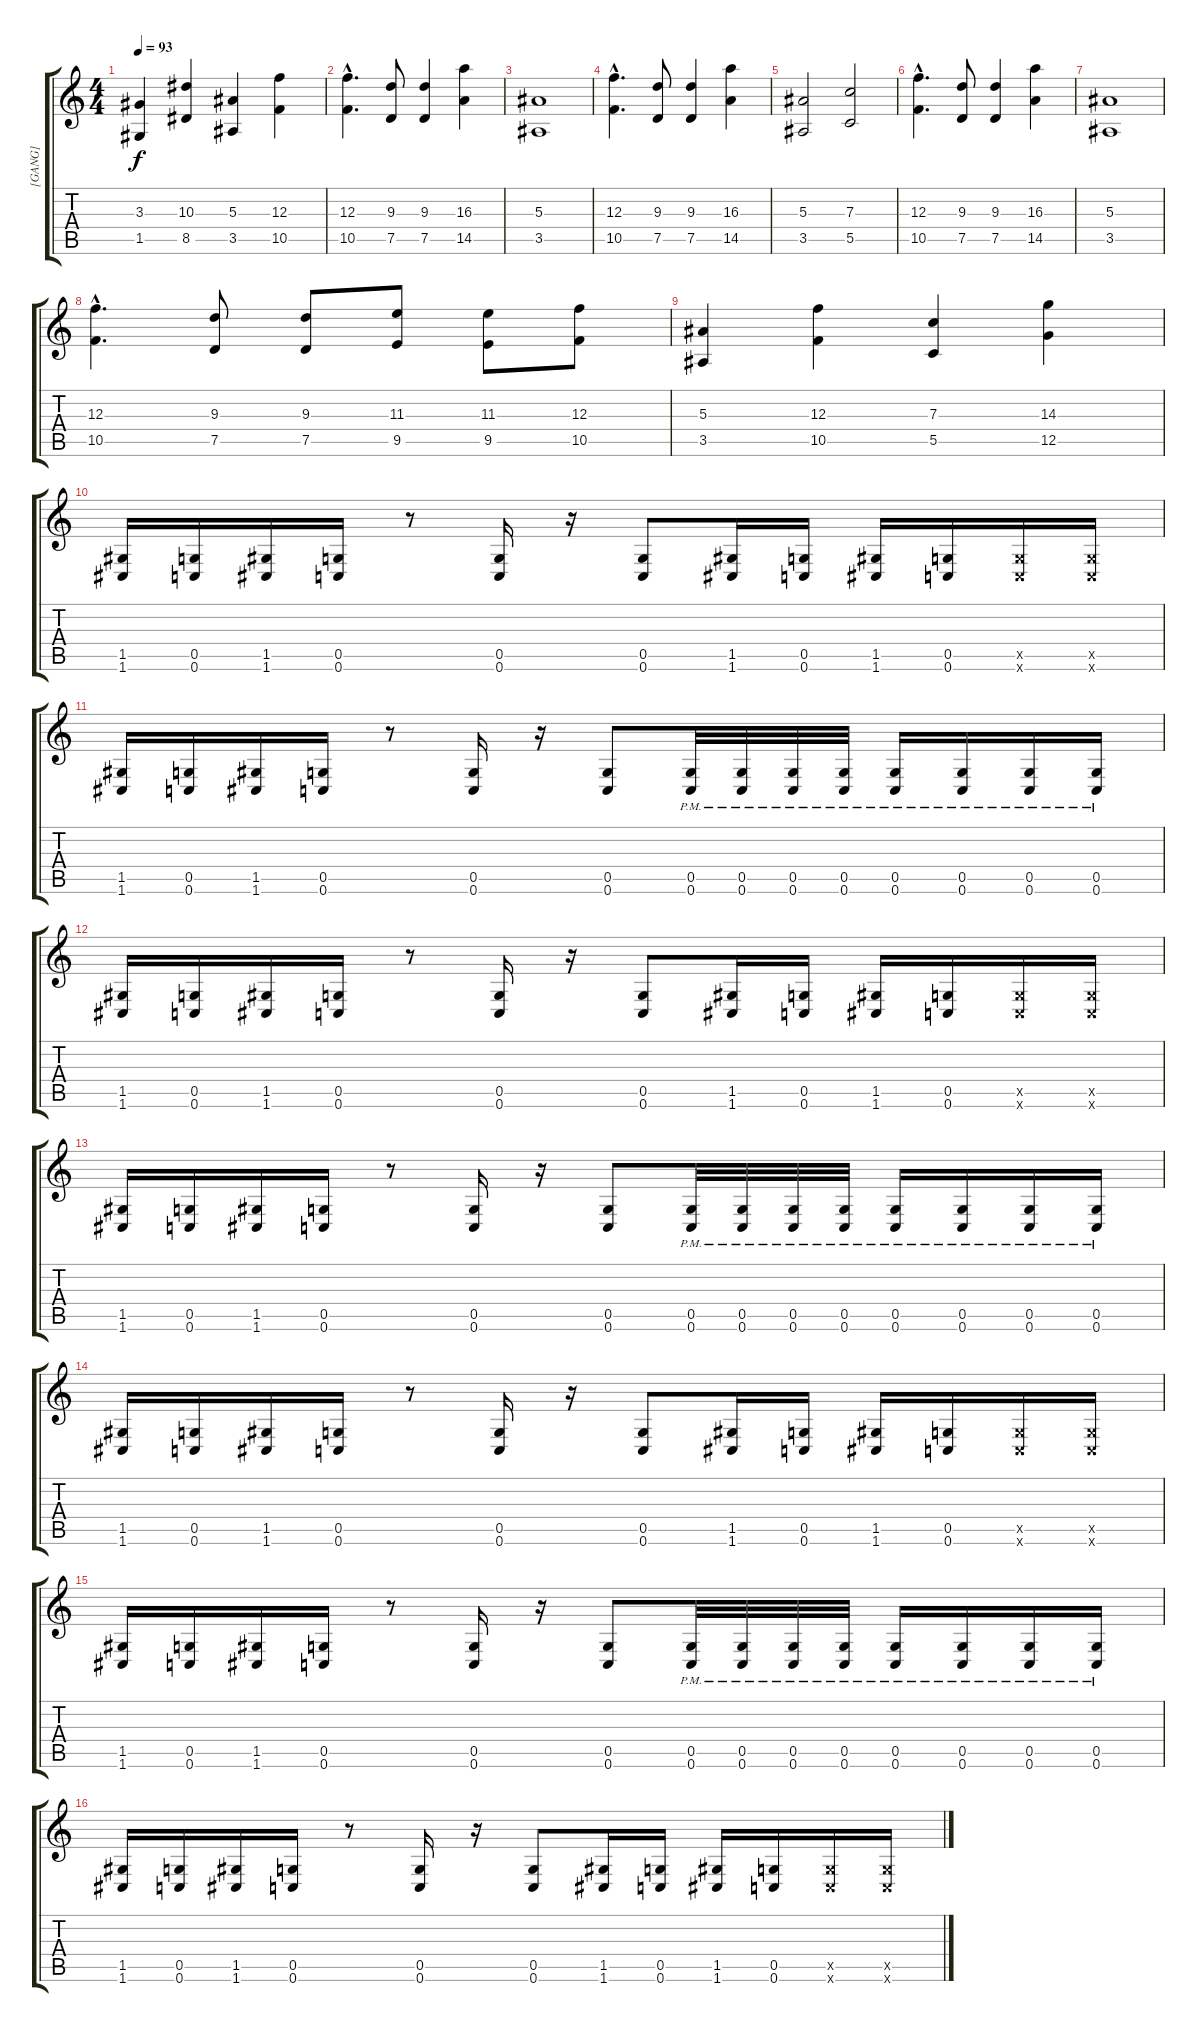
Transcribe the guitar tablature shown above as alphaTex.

\track ("[GANG]" "[GANG]") {instrument distortionguitar}
\staff {score tabs}
\tuning (D4 A3 F3 C3 G2 C2) {hide}
\ts (4 4)
\tempo 93
\clef g2
\ks c
(3.3 1.5).4{dy f} (10.3 8.5).4 (5.3 3.5).4 (12.3 10.5).4 |
(12.3{hac} 10.5{hac}).4{d} (9.3 7.5).8 (9.3 7.5).4 (16.3 14.5).4 |
(5.3 3.5).1 |
(12.3{hac} 10.5{hac}).4{d} (9.3 7.5).8 (9.3 7.5).4 (16.3 14.5).4 |
(5.3 3.5).2 (7.3 5.5).2 |
(12.3{hac} 10.5{hac}).4{d} (9.3 7.5).8 (9.3 7.5).4 (16.3 14.5).4 |
(5.3 3.5).1 |
(12.3{hac} 10.5{hac}).4{d} (9.3 7.5).8 (9.3 7.5).8 (11.3 9.5).8 (11.3 9.5).8 (12.3 10.5).8 |
(5.3 3.5).4 (12.3 10.5).4 (7.3 5.5).4 (14.3 12.5).4 |
(1.5 1.6).16 (0.5 0.6).16 (1.5 1.6).16 (0.5 0.6).16 r.8 (0.5 0.6).16 r.16 (0.5 0.6).8 (1.5 1.6).16 (0.5 0.6).16 (1.5 1.6).16 (0.5 0.6).16 (0.5{x} 0.6{x}).16 (0.5{x} 0.6{x}).16 |
(1.5 1.6).16 (0.5 0.6).16 (1.5 1.6).16 (0.5 0.6).16 r.8 (0.5 0.6).16 r.16 (0.5 0.6).8 (0.5{pm} 0.6).32 (0.5{pm} 0.6).32 (0.5{pm} 0.6).32 (0.5{pm} 0.6).32 (0.5{pm} 0.6).16 (0.5{pm} 0.6).16 (0.5{pm} 0.6).16 (0.5{pm} 0.6).16 |
(1.5 1.6).16 (0.5 0.6).16 (1.5 1.6).16 (0.5 0.6).16 r.8 (0.5 0.6).16 r.16 (0.5 0.6).8 (1.5 1.6).16 (0.5 0.6).16 (1.5 1.6).16 (0.5 0.6).16 (0.5{x} 0.6{x}).16 (0.5{x} 0.6{x}).16 |
(1.5 1.6).16 (0.5 0.6).16 (1.5 1.6).16 (0.5 0.6).16 r.8 (0.5 0.6).16 r.16 (0.5 0.6).8 (0.5{pm} 0.6).32 (0.5{pm} 0.6).32 (0.5{pm} 0.6).32 (0.5{pm} 0.6).32 (0.5{pm} 0.6).16 (0.5{pm} 0.6).16 (0.5{pm} 0.6).16 (0.5{pm} 0.6).16 |
(1.5 1.6).16 (0.5 0.6).16 (1.5 1.6).16 (0.5 0.6).16 r.8 (0.5 0.6).16 r.16 (0.5 0.6).8 (1.5 1.6).16 (0.5 0.6).16 (1.5 1.6).16 (0.5 0.6).16 (0.5{x} 0.6{x}).16 (0.5{x} 0.6{x}).16 |
(1.5 1.6).16 (0.5 0.6).16 (1.5 1.6).16 (0.5 0.6).16 r.8 (0.5 0.6).16 r.16 (0.5 0.6).8 (0.5{pm} 0.6).32 (0.5{pm} 0.6).32 (0.5{pm} 0.6).32 (0.5{pm} 0.6).32 (0.5{pm} 0.6).16 (0.5{pm} 0.6).16 (0.5{pm} 0.6).16 (0.5{pm} 0.6).16 |
(1.5 1.6).16 (0.5 0.6).16 (1.5 1.6).16 (0.5 0.6).16 r.8 (0.5 0.6).16 r.16 (0.5 0.6).8 (1.5 1.6).16 (0.5 0.6).16 (1.5 1.6).16 (0.5 0.6).16 (0.5{x} 0.6{x}).16 (0.5{x} 0.6{x}).16
